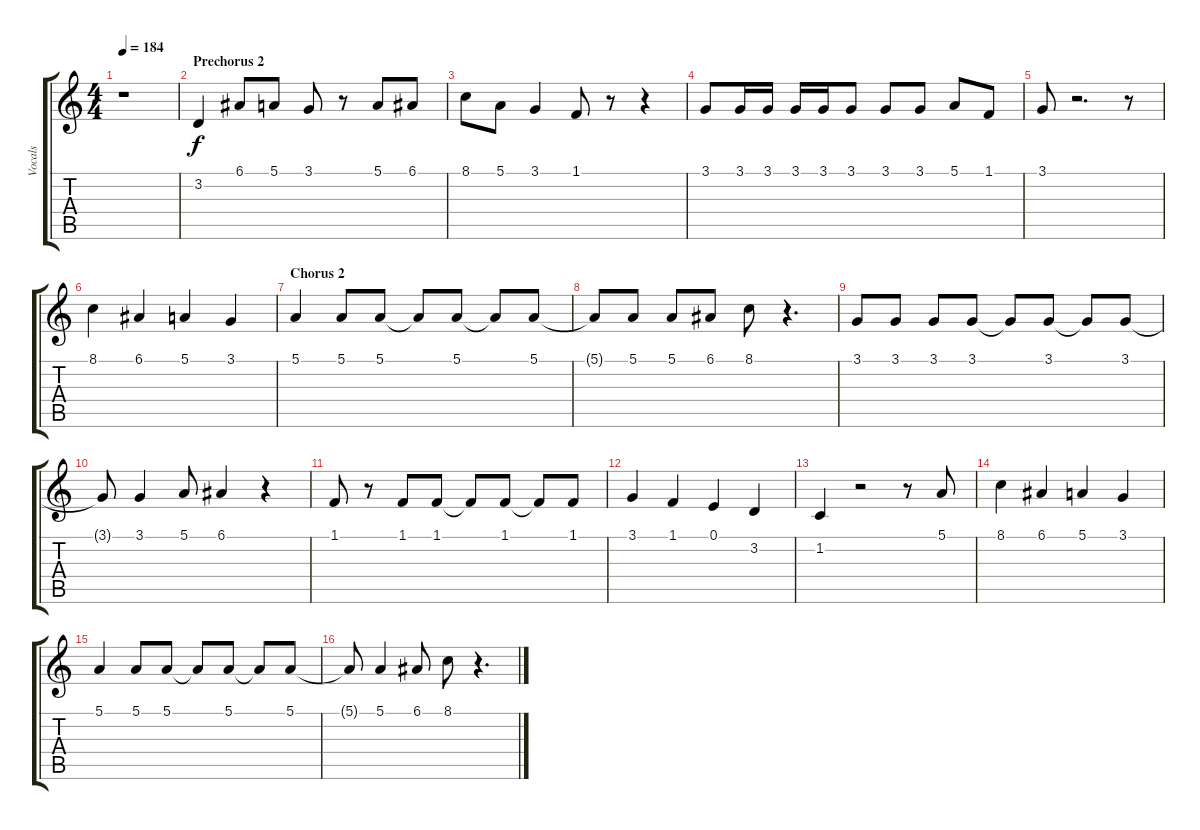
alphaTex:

\track ("Vocals" "Vocals") {instrument acousticgrandpiano}
\staff {score tabs}
\tuning (E4 B3 G3 D3 A2 E2) {hide}
\ts (4 4)
\tempo 184
\clef g2
\ks c
r.1{dy f} |
\section ("" "Prechorus 2")
3.2.4 6.1.8 5.1.8 3.1.8 r.8 5.1.8 6.1.8 |
8.1.8 5.1.8 3.1.4 1.1.8 r.8 r.4 |
3.1.8 3.1.16 3.1.16 3.1.16 3.1.16 3.1.8 3.1.8 3.1.8 5.1.8 1.1.8 |
3.1.8 r.2{d} r.8 |
8.1.4 6.1.4 5.1.4 3.1.4 |
\section ("" "Chorus 2")
5.1.4 5.1.8 5.1.8 5.1{t}.8 5.1.8 5.1{t}.8 5.1.8 |
5.1{t}.8 5.1.8 5.1.8 6.1.8 8.1.8 r.4{d} |
3.1.8 3.1.8 3.1.8 3.1.8 3.1{t}.8 3.1.8 3.1{t}.8 3.1.8 |
3.1{t}.8 3.1.4 5.1.8 6.1.4 r.4 |
1.1.8 r.8 1.1.8 1.1.8 1.1{t}.8 1.1.8 1.1{t}.8 1.1.8 |
3.1.4 1.1.4 0.1.4 3.2.4 |
1.2.4 r.2 r.8 5.1.8 |
8.1.4 6.1.4 5.1.4 3.1.4 |
5.1.4 5.1.8 5.1.8 5.1{t}.8 5.1.8 5.1{t}.8 5.1.8 |
5.1{t}.8 5.1.4 6.1.8 8.1.8 r.4{d}
